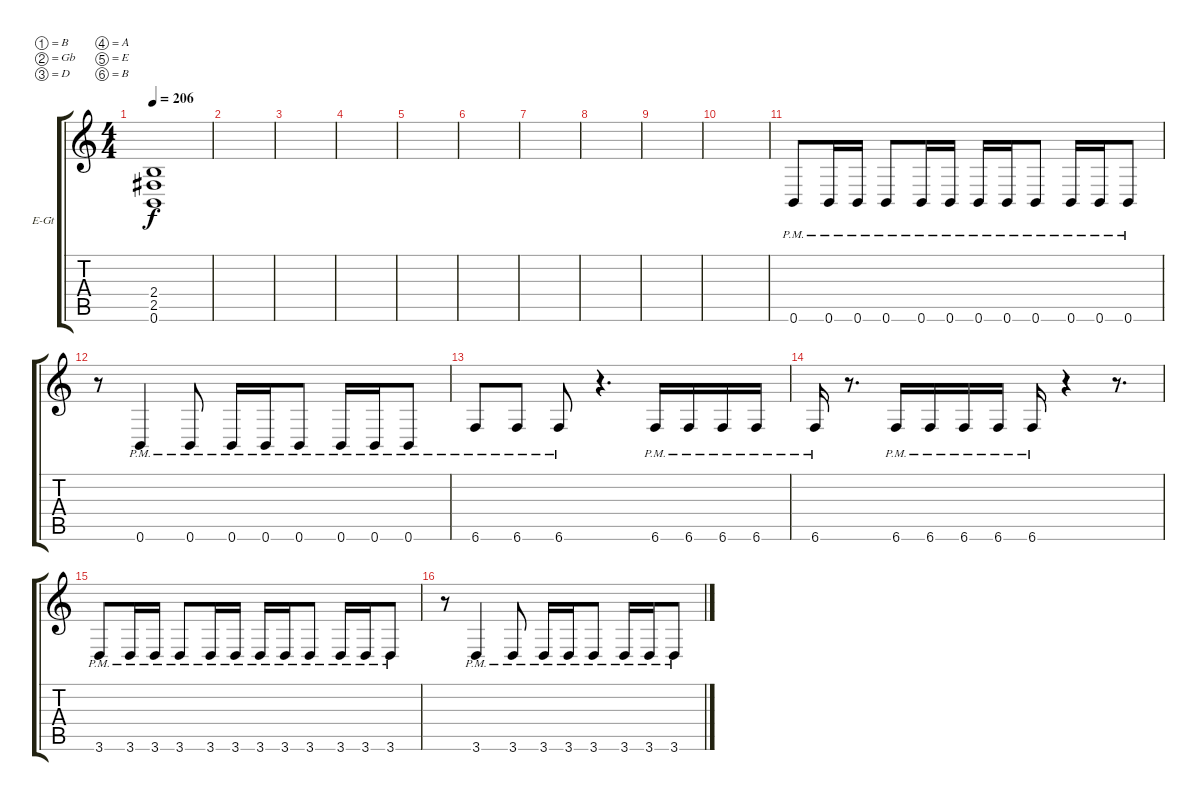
\bracketExtendMode groupsimilarinstruments
\firstSystemTrackNameOrientation horizontal
\otherSystemsTrackNameOrientation horizontal
\track ("Rhythm Guitar" "E-Gt") {instrument distortionguitar}
\staff {score tabs}
\tuning (B3 Gb3 D3 A2 E2 B1)
\ts (4 4)
\tempo 206
\clef g2
\ks c
(0.6{t} 2.5{t} 2.4{t}).1{dy f} |
|
|
|
|
|
|
|
|
|
0.6{pm}.8 0.6{pm}.16 0.6{pm}.16 0.6{pm}.8 0.6{pm}.16 0.6{pm}.16 0.6{pm}.16 0.6{pm}.16 0.6{pm}.8 0.6{pm}.16 0.6{pm}.16 0.6{pm}.8 |
r.8 0.6{pm}.4 0.6{pm}.8 0.6{pm}.16 0.6{pm}.16 0.6{pm}.8 0.6{pm}.16 0.6{pm}.16 0.6{pm}.8 |
6.6{pm}.8 6.6{pm}.8 6.6{pm}.8 r.4{d} 6.6{pm}.16 6.6{pm}.16 6.6{pm}.16 6.6{pm}.16 |
6.6{pm}.16 r.8{d} 6.6{pm}.16 6.6{pm}.16 6.6{pm}.16 6.6{pm}.16 6.6{pm}.16 r.4 r.8{d} |
3.6{pm}.8 3.6{pm}.16 3.6{pm}.16 3.6{pm}.8 3.6{pm}.16 3.6{pm}.16 3.6{pm}.16 3.6{pm}.16 3.6{pm}.8 3.6{pm}.16 3.6{pm}.16 3.6{pm}.8 |
r.8 3.6{pm}.4 3.6{pm}.8 3.6{pm}.16 3.6{pm}.16 3.6{pm}.8 3.6{pm}.16 3.6{pm}.16 3.6{pm}.8
